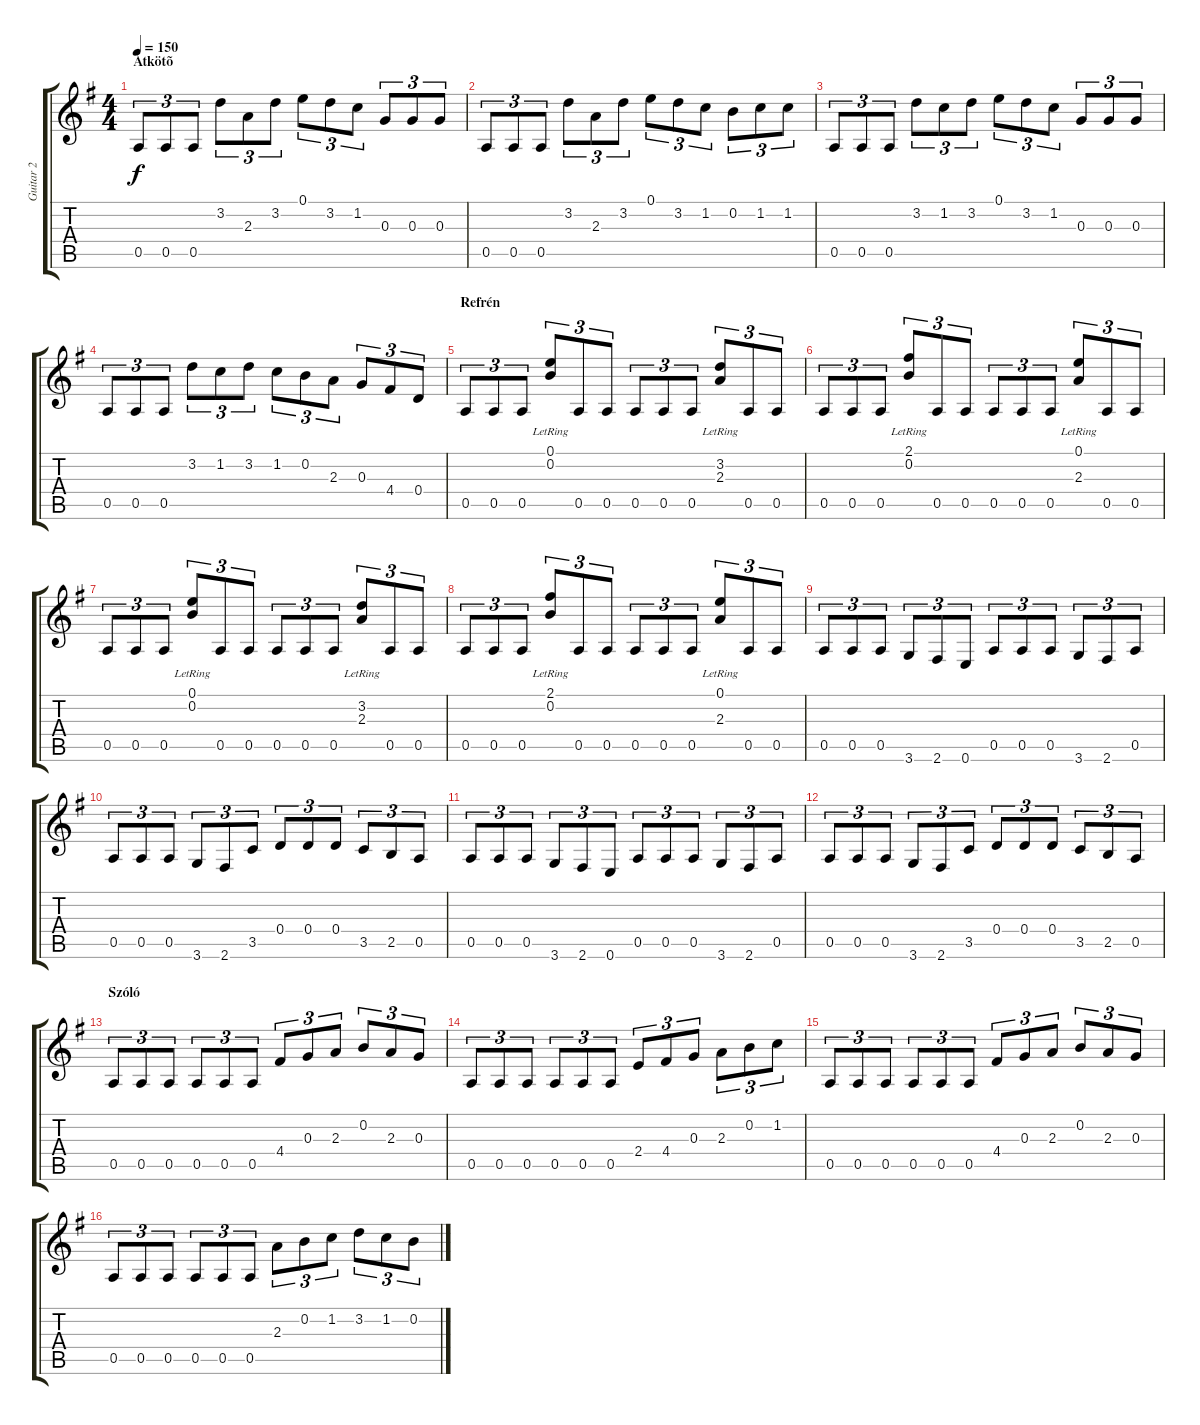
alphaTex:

\track ("Guitar 2" "Guitar 2") {instrument distortionguitar}
\staff {score tabs}
\tuning (E4 B3 G3 D3 A2 E2) {hide}
\ts (4 4)
\section ("" "Átkötõ")
\tempo 150
\clef g2
\ks eminor
0.5.8{tu (3 2) dy f} 0.5.8{tu (3 2)} 0.5.8{tu (3 2)} 3.2.8{tu (3 2)} 2.3.8{tu (3 2)} 3.2.8{tu (3 2)} 0.1.8{tu (3 2)} 3.2.8{tu (3 2)} 1.2.8{tu (3 2)} 0.3.8{tu (3 2)} 0.3.8{tu (3 2)} 0.3.8{tu (3 2)} |
0.5.8{tu (3 2)} 0.5.8{tu (3 2)} 0.5.8{tu (3 2)} 3.2.8{tu (3 2)} 2.3.8{tu (3 2)} 3.2.8{tu (3 2)} 0.1.8{tu (3 2)} 3.2.8{tu (3 2)} 1.2.8{tu (3 2)} 0.2.8{tu (3 2)} 1.2.8{tu (3 2)} 1.2.8{tu (3 2)} |
0.5.8{tu (3 2)} 0.5.8{tu (3 2)} 0.5.8{tu (3 2)} 3.2.8{tu (3 2)} 1.2.8{tu (3 2)} 3.2.8{tu (3 2)} 0.1.8{tu (3 2)} 3.2.8{tu (3 2)} 1.2.8{tu (3 2)} 0.3.8{tu (3 2)} 0.3.8{tu (3 2)} 0.3.8{tu (3 2)} |
0.5.8{tu (3 2)} 0.5.8{tu (3 2)} 0.5.8{tu (3 2)} 3.2.8{tu (3 2)} 1.2.8{tu (3 2)} 3.2.8{tu (3 2)} 1.2.8{tu (3 2)} 0.2.8{tu (3 2)} 2.3.8{tu (3 2)} 0.3.8{tu (3 2)} 4.4.8{tu (3 2)} 0.4.8{tu (3 2)} |
\section ("" "Refrén")
0.5.8{tu (3 2)} 0.5.8{tu (3 2)} 0.5.8{tu (3 2)} (0.1{lr} 0.2{lr}).8{tu (3 2)} 0.5.8{tu (3 2)} 0.5.8{tu (3 2)} 0.5.8{tu (3 2)} 0.5.8{tu (3 2)} 0.5.8{tu (3 2)} (3.2{lr} 2.3{lr}).8{tu (3 2)} 0.5.8{tu (3 2)} 0.5.8{tu (3 2)} |
0.5.8{tu (3 2)} 0.5.8{tu (3 2)} 0.5.8{tu (3 2)} (2.1{lr} 0.2{lr}).8{tu (3 2)} 0.5.8{tu (3 2)} 0.5.8{tu (3 2)} 0.5.8{tu (3 2)} 0.5.8{tu (3 2)} 0.5.8{tu (3 2)} (0.1{lr} 2.3{lr}).8{tu (3 2)} 0.5.8{tu (3 2)} 0.5.8{tu (3 2)} |
0.5.8{tu (3 2)} 0.5.8{tu (3 2)} 0.5.8{tu (3 2)} (0.1{lr} 0.2{lr}).8{tu (3 2)} 0.5.8{tu (3 2)} 0.5.8{tu (3 2)} 0.5.8{tu (3 2)} 0.5.8{tu (3 2)} 0.5.8{tu (3 2)} (3.2{lr} 2.3{lr}).8{tu (3 2)} 0.5.8{tu (3 2)} 0.5.8{tu (3 2)} |
0.5.8{tu (3 2)} 0.5.8{tu (3 2)} 0.5.8{tu (3 2)} (2.1{lr} 0.2{lr}).8{tu (3 2)} 0.5.8{tu (3 2)} 0.5.8{tu (3 2)} 0.5.8{tu (3 2)} 0.5.8{tu (3 2)} 0.5.8{tu (3 2)} (0.1{lr} 2.3{lr}).8{tu (3 2)} 0.5.8{tu (3 2)} 0.5.8{tu (3 2)} |
0.5.8{tu (3 2)} 0.5.8{tu (3 2)} 0.5.8{tu (3 2)} 3.6.8{tu (3 2)} 2.6.8{tu (3 2)} 0.6.8{tu (3 2)} 0.5.8{tu (3 2)} 0.5.8{tu (3 2)} 0.5.8{tu (3 2)} 3.6.8{tu (3 2)} 2.6.8{tu (3 2)} 0.5.8{tu (3 2)} |
0.5.8{tu (3 2)} 0.5.8{tu (3 2)} 0.5.8{tu (3 2)} 3.6.8{tu (3 2)} 2.6.8{tu (3 2)} 3.5.8{tu (3 2)} 0.4.8{tu (3 2)} 0.4.8{tu (3 2)} 0.4.8{tu (3 2)} 3.5.8{tu (3 2)} 2.5.8{tu (3 2)} 0.5.8{tu (3 2)} |
0.5.8{tu (3 2)} 0.5.8{tu (3 2)} 0.5.8{tu (3 2)} 3.6.8{tu (3 2)} 2.6.8{tu (3 2)} 0.6.8{tu (3 2)} 0.5.8{tu (3 2)} 0.5.8{tu (3 2)} 0.5.8{tu (3 2)} 3.6.8{tu (3 2)} 2.6.8{tu (3 2)} 0.5.8{tu (3 2)} |
0.5.8{tu (3 2)} 0.5.8{tu (3 2)} 0.5.8{tu (3 2)} 3.6.8{tu (3 2)} 2.6.8{tu (3 2)} 3.5.8{tu (3 2)} 0.4.8{tu (3 2)} 0.4.8{tu (3 2)} 0.4.8{tu (3 2)} 3.5.8{tu (3 2)} 2.5.8{tu (3 2)} 0.5.8{tu (3 2)} |
\section ("" "Szóló")
0.5.8{tu (3 2)} 0.5.8{tu (3 2)} 0.5.8{tu (3 2)} 0.5.8{tu (3 2)} 0.5.8{tu (3 2)} 0.5.8{tu (3 2)} 4.4.8{tu (3 2)} 0.3.8{tu (3 2)} 2.3.8{tu (3 2)} 0.2.8{tu (3 2)} 2.3.8{tu (3 2)} 0.3.8{tu (3 2)} |
0.5.8{tu (3 2)} 0.5.8{tu (3 2)} 0.5.8{tu (3 2)} 0.5.8{tu (3 2)} 0.5.8{tu (3 2)} 0.5.8{tu (3 2)} 2.4.8{tu (3 2)} 4.4.8{tu (3 2)} 0.3.8{tu (3 2)} 2.3.8{tu (3 2)} 0.2.8{tu (3 2)} 1.2.8{tu (3 2)} |
0.5.8{tu (3 2)} 0.5.8{tu (3 2)} 0.5.8{tu (3 2)} 0.5.8{tu (3 2)} 0.5.8{tu (3 2)} 0.5.8{tu (3 2)} 4.4.8{tu (3 2)} 0.3.8{tu (3 2)} 2.3.8{tu (3 2)} 0.2.8{tu (3 2)} 2.3.8{tu (3 2)} 0.3.8{tu (3 2)} |
0.5.8{tu (3 2)} 0.5.8{tu (3 2)} 0.5.8{tu (3 2)} 0.5.8{tu (3 2)} 0.5.8{tu (3 2)} 0.5.8{tu (3 2)} 2.3.8{tu (3 2)} 0.2.8{tu (3 2)} 1.2.8{tu (3 2)} 3.2.8{tu (3 2)} 1.2.8{tu (3 2)} 0.2.8{tu (3 2)}
